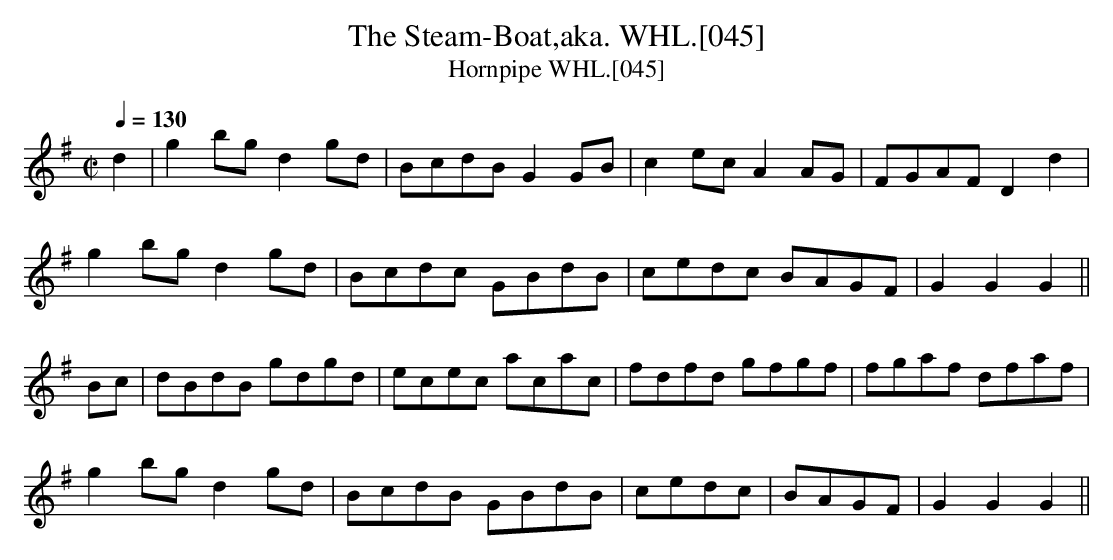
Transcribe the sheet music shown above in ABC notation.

X:1
T:Steam-Boat,aka. WHL.[045], The
T:Hornpipe WHL.[045]
M:C|
L:1/8
Q:1/4=130
K:G
d2|g2bgd2gd|BcdB G2GB|c2ecA2AG|FGAFD2d2|
g2bgd2gd|Bcdc GBdB|cedc BAGF|G2G2G2||
Bc|dBdB gdgd|ecec acac|fdfd gfgf|fgaf dfaf|
g2bg d2gd|BcdB GBdB|cedc|BAGF|G2G2G2||
